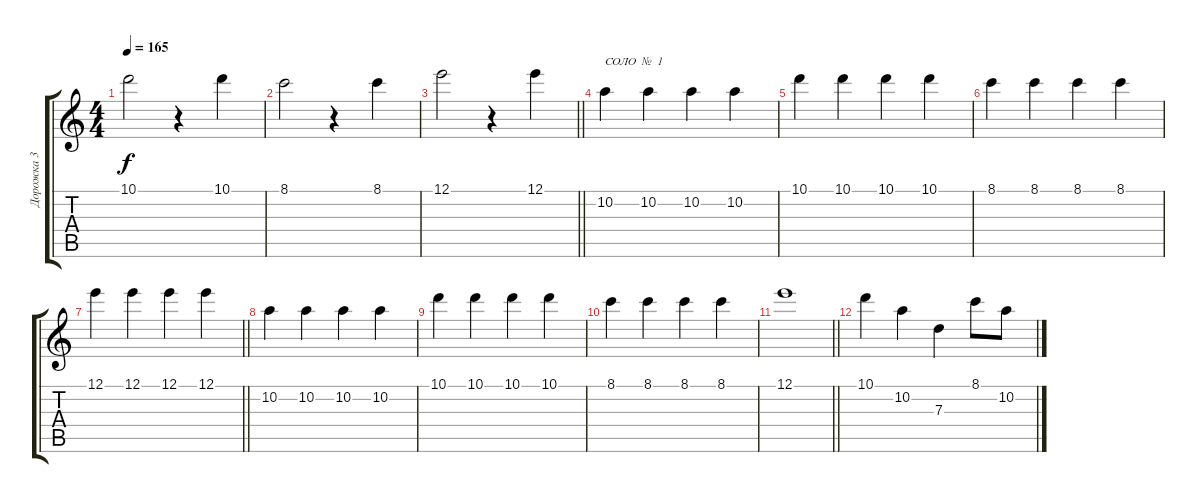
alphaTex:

\track ("Дорожка 3" "Дорожка 3") {instrument electricguitarmuted}
\staff {score tabs}
\tuning (E4 B3 G3 D3 A2 E2) {hide}
\ts (4 4)
\tempo 165
\clef g2
\ks c
10.1.2{dy f} r.4 10.1.4 |
8.1.2 r.4 8.1.4 |
\barLineRight lightlight
12.1.2 r.4 12.1.4 |
10.2.4{txt "СОЛО  №  1"} 10.2.4 10.2.4 10.2.4 |
10.1.4 10.1.4 10.1.4 10.1.4 |
8.1.4 8.1.4 8.1.4 8.1.4 |
\barLineRight lightlight
12.1.4 12.1.4 12.1.4 12.1.4 |
10.2.4 10.2.4 10.2.4 10.2.4 |
10.1.4 10.1.4 10.1.4 10.1.4 |
8.1.4 8.1.4 8.1.4 8.1.4 |
\barLineRight lightlight
12.1.1 |
10.1.4 10.2.4 7.3.4 8.1.8 10.2.8
